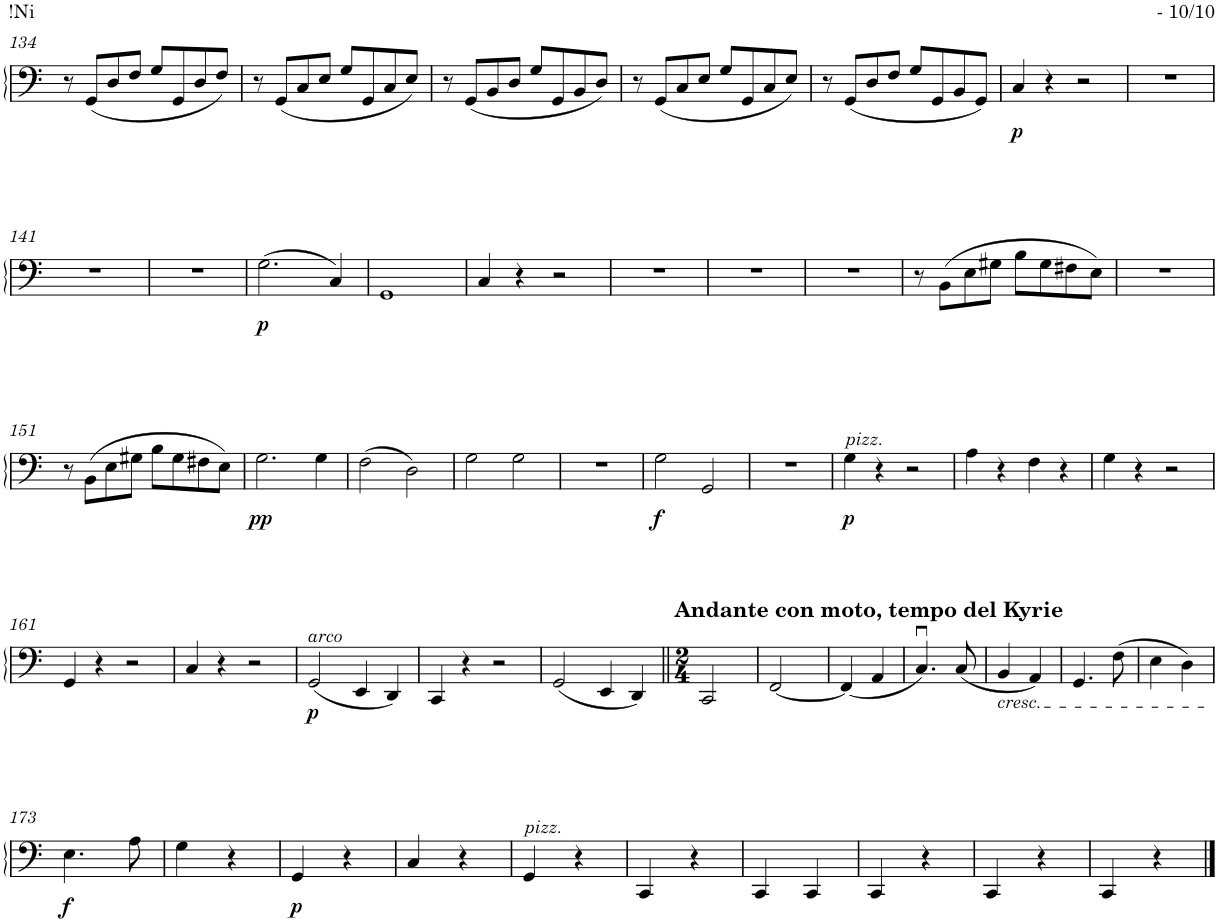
**kern	**dynam
*part1	*part1
*staff1	*staff1
*I"Violoncello	*
*I'Vc.	*
!!LO:PB:g=z
*clefF4	*
*k[]	*
*M4/4	*
*met(c)	*
=134	=134
8r	.
(8GG/L	.
8D/	.
8F/J	.
8G/L	.
8GG/	.
8D/	.
8F/J)	.
=135	=135
8r	.
(8GG/L	.
8C/	.
8E/J	.
8G/L	.
8GG/	.
8C/	.
8E/J)	.
=136	=136
8r	.
(8GG/L	.
8BB/	.
8D/J	.
8G/L	.
8GG/	.
8BB/	.
8D/J)	.
=137	=137
8r	.
(8GG/L	.
8C/	.
8E/J	.
8G/L	.
8GG/	.
8C/	.
8E/J)	.
=138	=138
8r	.
(8GG/L	.
8D/	.
8F/J	.
8G/L	.
8GG/	.
8BB/	.
8GG/J)	.
=139	=139
!	!LO:DY:b
4C/	p
4r	.
2r	.
=140	=140
1r	.
!!LO:LB:g=z
=141	=141
1r	.
=142	=142
1r	.
=143	=143
!	!LO:DY:b
(2.G\	p
4C/)	.
=144	=144
1GG	.
=145	=145
4C/	.
4r	.
2r	.
=146	=146
1r	.
=147	=147
1r	.
=148	=148
1r	.
=149	=149
8r	.
(8BB\L	.
8E\	.
8G#X\J	.
8B\L	.
8G#\	.
8F#X\	.
8E\J)	.
=150	=150
1r	.
!!LO:LB:g=z
=151	=151
8r	.
(8BB\L	.
8E\	.
8G#X\J	.
8B\L	.
8G#\	.
8F#X\	.
8E\J)	.
=152	=152
!	!LO:DY:b
2.G\	pp
4G\	.
=153	=153
(2F\	.
2D\)	.
=154	=154
2G\	.
2G\	.
=155	=155
1r	.
=156	=156
!	!LO:DY:b
2G\	f
2GG/	.
=157	=157
1r	.
=158	=158
!LO:TX:a:i:t=pizz.	!
!	!LO:DY:b
4G\	p
4r	.
2r	.
=159	=159
4A\	.
4r	.
4F\	.
4r	.
=160	=160
4G\	.
4r	.
2r	.
!!LO:LB:g=z
=161	=161
4GG/	.
4r	.
2r	.
=162	=162
4C/	.
4r	.
2r	.
=163	=163
!LO:TX:a:i:t=arco	!
!	!LO:DY:b
(2GG/	p
4EE/	.
4DD/)	.
=164	=164
4CC/	.
4r	.
2r	.
=165	=165
(2GG/	.
4EE/	.
4DD/)	.
=166||	=166||
*M2/4	*
!LO:TX:a:B:t=Andante con moto, tempo del Kyrie	!
2CC/	.
=167	=167
[2FF/	.
=168	=168
(4FF/]	.
4AA/	.
=169	=169
4.Cu/)	.
(8C/	.
=170	=170
!LO:TX:b:i:t=cresc.	!
4BB/	.
4AA/)	.
=171	=171
4.GG/	.
(8F\	.
=172	=172
4E\	.
4D\)	.
!!LO:LB:g=z
=173	=173
!	!LO:DY:b
4.E\	f
8A\	.
=174	=174
4G\	.
4r	.
=175	=175
!	!LO:DY:b
4GG/	p
4r	.
=176	=176
4C/	.
4r	.
=177	=177
!LO:TX:a:i:t=pizz.	!
4GG/	.
4r	.
=178	=178
4CC/	.
4r	.
=179	=179
4CC/	.
4CC/	.
=180	=180
4CC/	.
4r	.
=181	=181
4CC/	.
4r	.
=182	=182
4CC/	.
4r	.
==	==
*-	*-
